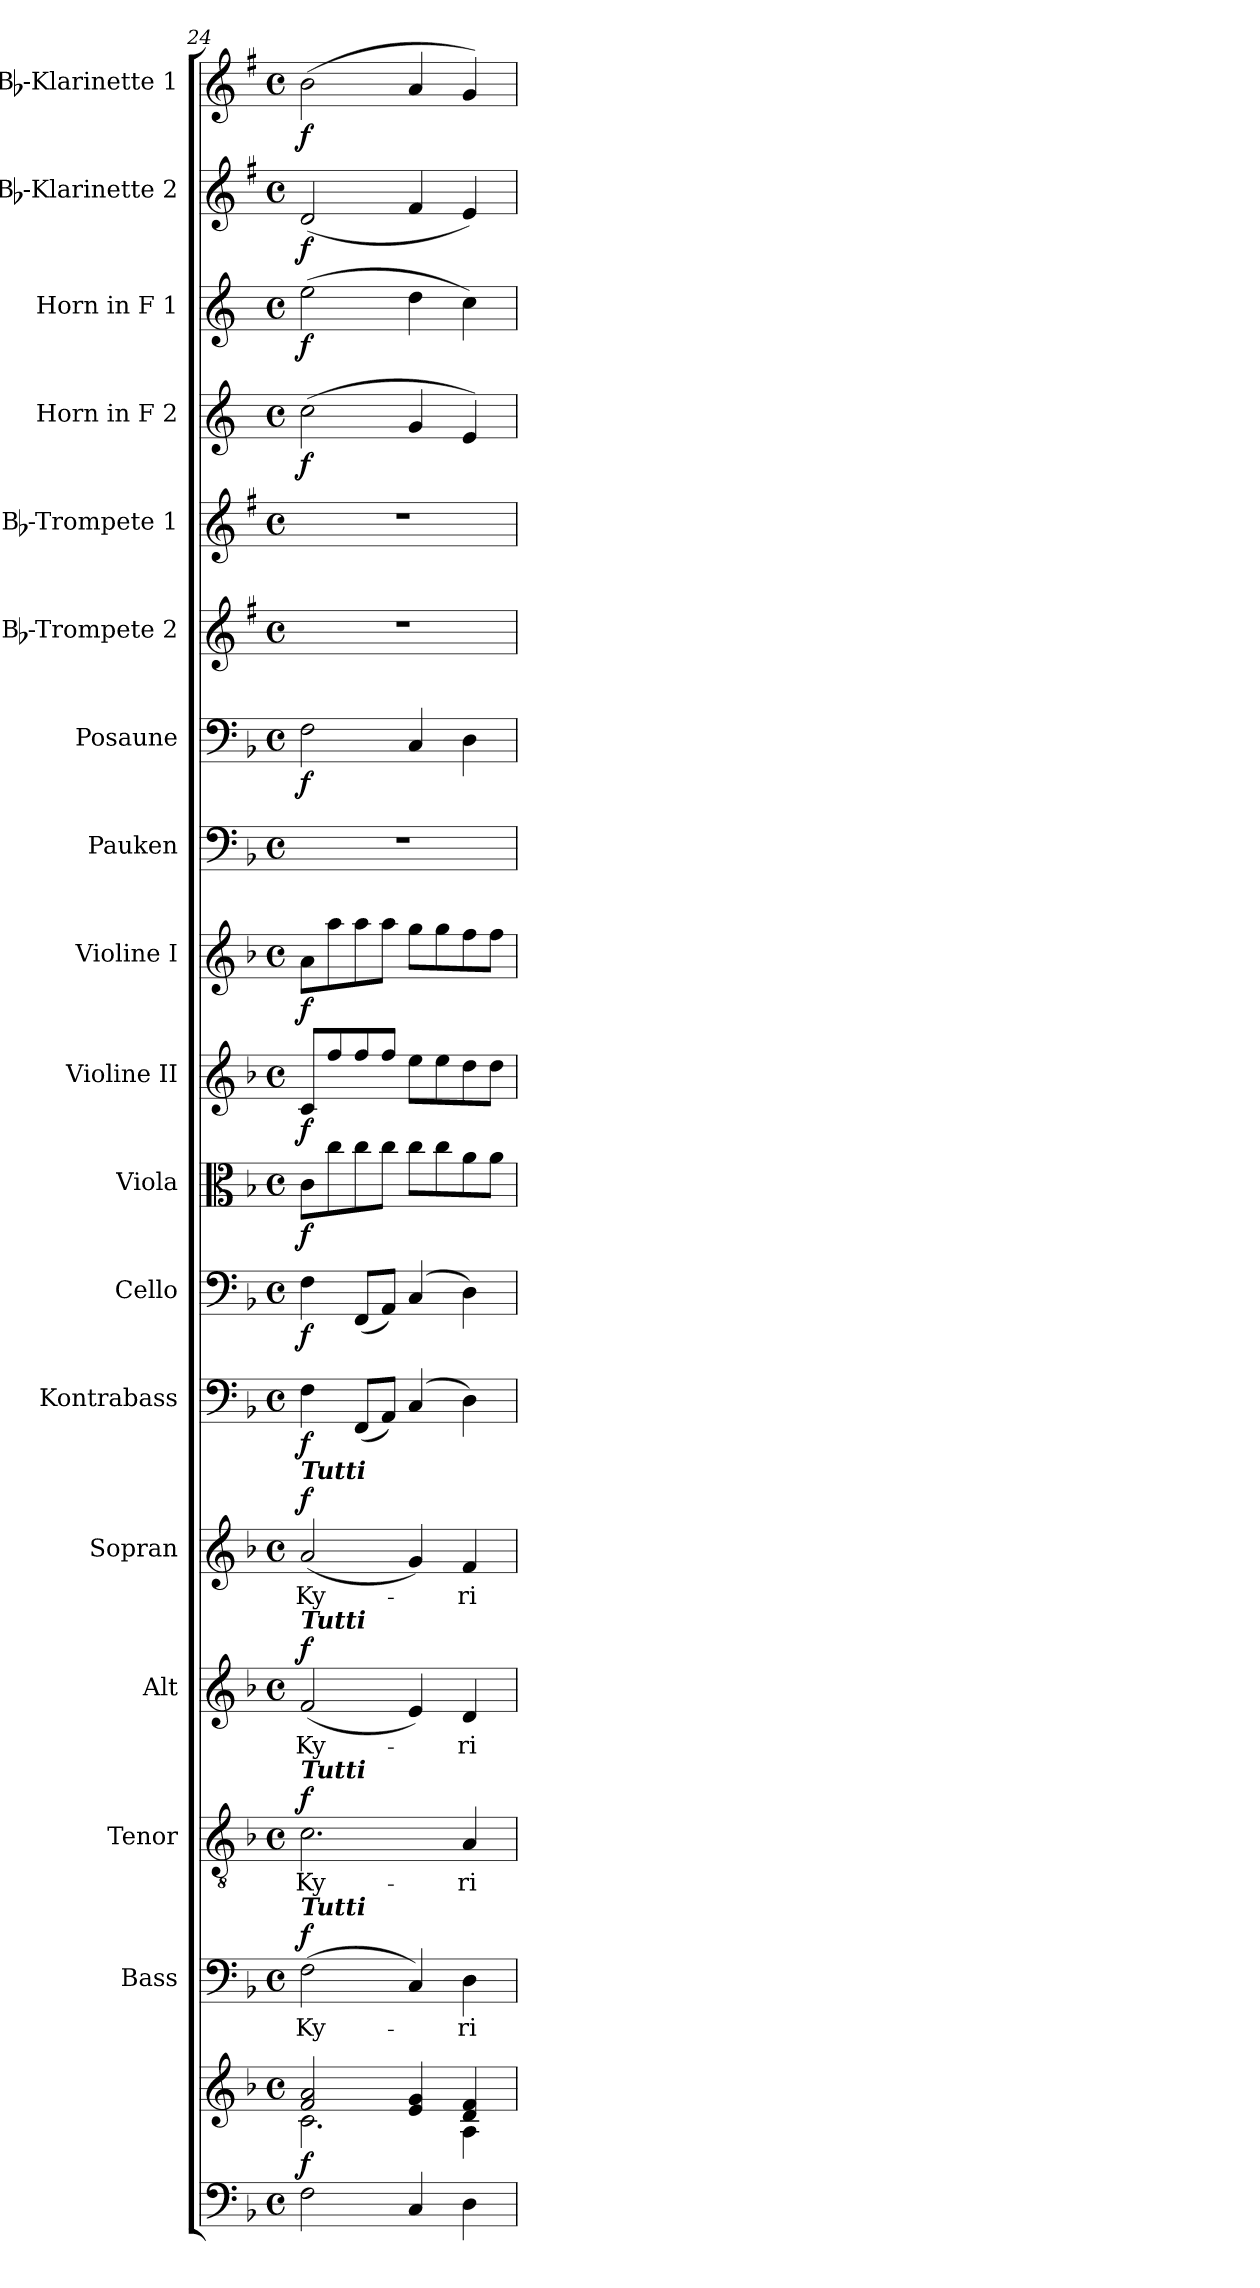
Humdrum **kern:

**kern	**kern	**dynam	**kern	**text	**dynam	**kern	**text	**dynam	**kern	**text	**dynam	**kern	**text	**dynam	**kern	**dynam	**kern	**dynam	**kern	**dynam	**kern	**dynam	**kern	**dynam	**kern	**kern	**dynam	**kern	**kern	**kern	**dynam	**kern	**dynam	**kern	**dynam	**kern	**dynam
*part18	*part18	*part18	*part17	*part17	*part17	*part16	*part16	*part16	*part15	*part15	*part15	*part14	*part14	*part14	*part13	*part13	*part12	*part12	*part11	*part11	*part10	*part10	*part9	*part9	*part8	*part7	*part7	*part6	*part5	*part4	*part4	*part3	*part3	*part2	*part2	*part1	*part1
*staff19	*staff18	*staff18/19	*staff17	*staff17	*staff17	*staff16	*staff16	*staff16	*staff15	*staff15	*staff15	*staff14	*staff14	*staff14	*staff13	*staff13	*staff12	*staff12	*staff11	*staff11	*staff10	*staff10	*staff9	*staff9	*staff8	*staff7	*staff7	*staff6	*staff5	*staff4	*staff4	*staff3	*staff3	*staff2	*staff2	*staff1	*staff1
*	*	*	*I"Bass	*	*	*I"Tenor	*	*	*I"Alt	*	*	*I"Sopran	*	*	*I"Kontrabass	*	*I"Cello	*	*I"Viola	*	*I"Violine II	*	*I"Violine I	*	*I"Pauken	*I"Posaune	*	*I"Bb-Trompete 2	*I"Bb-Trompete 1	*I"Horn in F 2	*	*I"Horn in F 1	*	*I"Bb-Klarinette 2	*	*I"Bb-Klarinette 1	*
*	*	*	*I'B.	*	*	*I'T.	*	*	*I'A.	*	*	*I'S.	*	*	*I'Kb.	*	*	*	*I'Vla.	*	*I'Vl. II	*	*I'Vl. I	*	*I'Pk.	*I'Pos.	*	*I'Bb Trp. 2	*I'Bb Trp. 1	*	*	*	*	*I'Bb Kl. 2	*	*I'Bb Kl. 1	*
!!LO:PB:g=z
*clefF4	*clefG2	*	*clefF4	*	*	*clefGv2	*	*	*clefG2	*	*	*clefG2	*	*	*clefF4	*	*clefF4	*	*clefC3	*	*clefG2	*	*clefG2	*	*clefF4	*clefF4	*	*clefG2	*clefG2	*clefG2	*	*clefG2	*	*clefG2	*	*clefG2	*
*	*	*	*	*	*	*	*	*	*	*	*	*	*	*	*ITrd7c12	*	*	*	*	*	*	*	*	*	*	*	*	*ITrd1c2	*ITrd1c2	*ITrd4c7	*	*ITrd4c7	*	*ITrd1c2	*	*ITrd1c2	*
*k[b-]	*k[b-]	*	*k[b-]	*	*	*k[b-]	*	*	*k[b-]	*	*	*k[b-]	*	*	*k[b-]	*	*k[b-]	*	*k[b-]	*	*k[b-]	*	*k[b-]	*	*k[b-]	*k[b-]	*	*k[b-]	*k[b-]	*k[b-]	*	*k[b-]	*	*k[b-]	*	*k[b-]	*
*F:	*F:	*	*F:	*	*	*F:	*	*	*F:	*	*	*F:	*	*	*F:	*	*F:	*	*F:	*	*F:	*	*F:	*	*F:	*F:	*	*F:	*F:	*F:	*	*F:	*	*F:	*	*F:	*
*M4/4	*M4/4	*	*M4/4	*	*	*M4/4	*	*	*M4/4	*	*	*M4/4	*	*	*M4/4	*	*M4/4	*	*M4/4	*	*M4/4	*	*M4/4	*	*M4/4	*M4/4	*	*M4/4	*M4/4	*M4/4	*	*M4/4	*	*M4/4	*	*M4/4	*
*met(c)	*met(c)	*	*met(c)	*	*	*met(c)	*	*	*met(c)	*	*	*met(c)	*	*	*met(c)	*	*met(c)	*	*met(c)	*	*met(c)	*	*met(c)	*	*met(c)	*met(c)	*	*met(c)	*met(c)	*met(c)	*	*met(c)	*	*met(c)	*	*met(c)	*
=24	=24	=24	=24	=24	=24	=24	=24	=24	=24	=24	=24	=24	=24	=24	=24	=24	=24	=24	=24	=24	=24	=24	=24	=24	=24	=24	=24	=24	=24	=24	=24	=24	=24	=24	=24	=24	=24
*	*^	*	*	*	*	*	*	*	*	*	*	*	*	*	*	*	*	*	*	*	*	*	*	*	*	*	*	*	*	*	*	*	*	*	*	*	*
!	!	!	!	!	!	!	!	!	!	!	!	!	!LO:TX:a:Bi:t=Tutti	!	!	!	!	!	!	!	!	!	!	!	!	!	!	!	!	!	!	!	!	!	!	!	!	!
!	!	!	!	!	!	!	!	!	!	!LO:TX:a:Bi:t=Tutti	!	!	!	!	!	!	!	!	!	!	!	!	!	!	!	!	!	!	!	!	!	!	!	!	!	!	!	!
!	!	!	!	!	!	!	!LO:TX:a:Bi:t=Tutti	!	!	!	!	!	!	!	!	!	!	!	!	!	!	!	!	!	!	!	!	!	!	!	!	!	!	!	!	!	!	!
!	!	!	!	!LO:TX:a:Bi:t=Tutti	!	!	!	!	!	!	!	!	!	!	!	!	!	!	!	!	!	!	!	!	!	!	!	!	!	!	!	!	!	!	!	!	!	!
!	!	!	!LO:DY:b	!	!LO:LY:b	!LO:DY:a	!	!LO:LY:b	!LO:DY:a	!	!LO:LY:b	!LO:DY:a	!	!LO:LY:b	!LO:DY:a	!	!LO:DY:b	!	!LO:DY:b	!	!LO:DY:b	!	!LO:DY:b	!	!LO:DY:b	!	!	!LO:DY:b	!	!	!	!LO:DY:b	!	!LO:DY:b	!	!LO:DY:b	!	!LO:DY:b
2F\	2f/ 2a/	2.c\	f	(>2F\	Ky-	f	2.c\	Ky-	f	(<2f/	Ky-	f	(<2a/	Ky-	f	4FF\	f	4F\	f	8c\L	f	8c/L	f	8a\L	f	1r	2F\	f	1r	1r	(>2f\	f	(>2a\	f	(<2c/	f	(>2a\	f
.	.	.	.	.	.	.	.	.	.	.	.	.	.	.	.	.	.	.	.	8cc\	.	8ff/	.	8aa\	.	.	.	.	.	.	.	.	.	.	.	.	.	.
.	.	.	.	.	.	.	.	.	.	.	.	.	.	.	.	(<8FFF/L	.	(<8FF/L	.	8cc\	.	8ff/	.	8aa\	.	.	.	.	.	.	.	.	.	.	.	.	.	.
.	.	.	.	.	.	.	.	.	.	.	.	.	.	.	.	8AAA/J)	.	8AA/J)	.	8cc\J	.	8ff/J	.	8aa\J	.	.	.	.	.	.	.	.	.	.	.	.	.	.
4C/	4e/ 4g/	.	.	4C/)	.	.	.	.	.	4e/)	.	.	4g/)	.	.	(4CC/	.	(4C/	.	8cc\L	.	8ee\L	.	8gg\L	.	.	4C/	.	.	.	4c/	.	4g\	.	4e/	.	4g/	.
.	.	.	.	.	.	.	.	.	.	.	.	.	.	.	.	.	.	.	.	8cc\	.	8ee\	.	8gg\	.	.	.	.	.	.	.	.	.	.	.	.	.	.
!	!	!	!	!	!LO:LY:b	!	!	!LO:LY:b	!	!	!LO:LY:b	!	!	!LO:LY:b	!	!	!	!	!	!	!	!	!	!	!	!	!	!	!	!	!	!	!	!	!	!	!	!
4D\	4d/ 4f/	4A\	.	4D\	-ri-	.	4A/	-ri-	.	4d/	-ri-	.	4f/	-ri-	.	4DD\)	.	4D\)	.	8a\	.	8dd\	.	8ff\	.	.	4D\	.	.	.	4A/)	.	4f\)	.	4d/)	.	4f/)	.
.	.	.	.	.	.	.	.	.	.	.	.	.	.	.	.	.	.	.	.	8a\J	.	8dd\J	.	8ff\J	.	.	.	.	.	.	.	.	.	.	.	.	.	.
*	*v	*v	*	*	*	*	*	*	*	*	*	*	*	*	*	*	*	*	*	*	*	*	*	*	*	*	*	*	*	*	*	*	*	*	*	*	*	*
=	=	=	=	=	=	=	=	=	=	=	=	=	=	=	=	=	=	=	=	=	=	=	=	=	=	=	=	=	=	=	=	=	=	=	=	=	=
*-	*-	*-	*-	*-	*-	*-	*-	*-	*-	*-	*-	*-	*-	*-	*-	*-	*-	*-	*-	*-	*-	*-	*-	*-	*-	*-	*-	*-	*-	*-	*-	*-	*-	*-	*-	*-	*-
